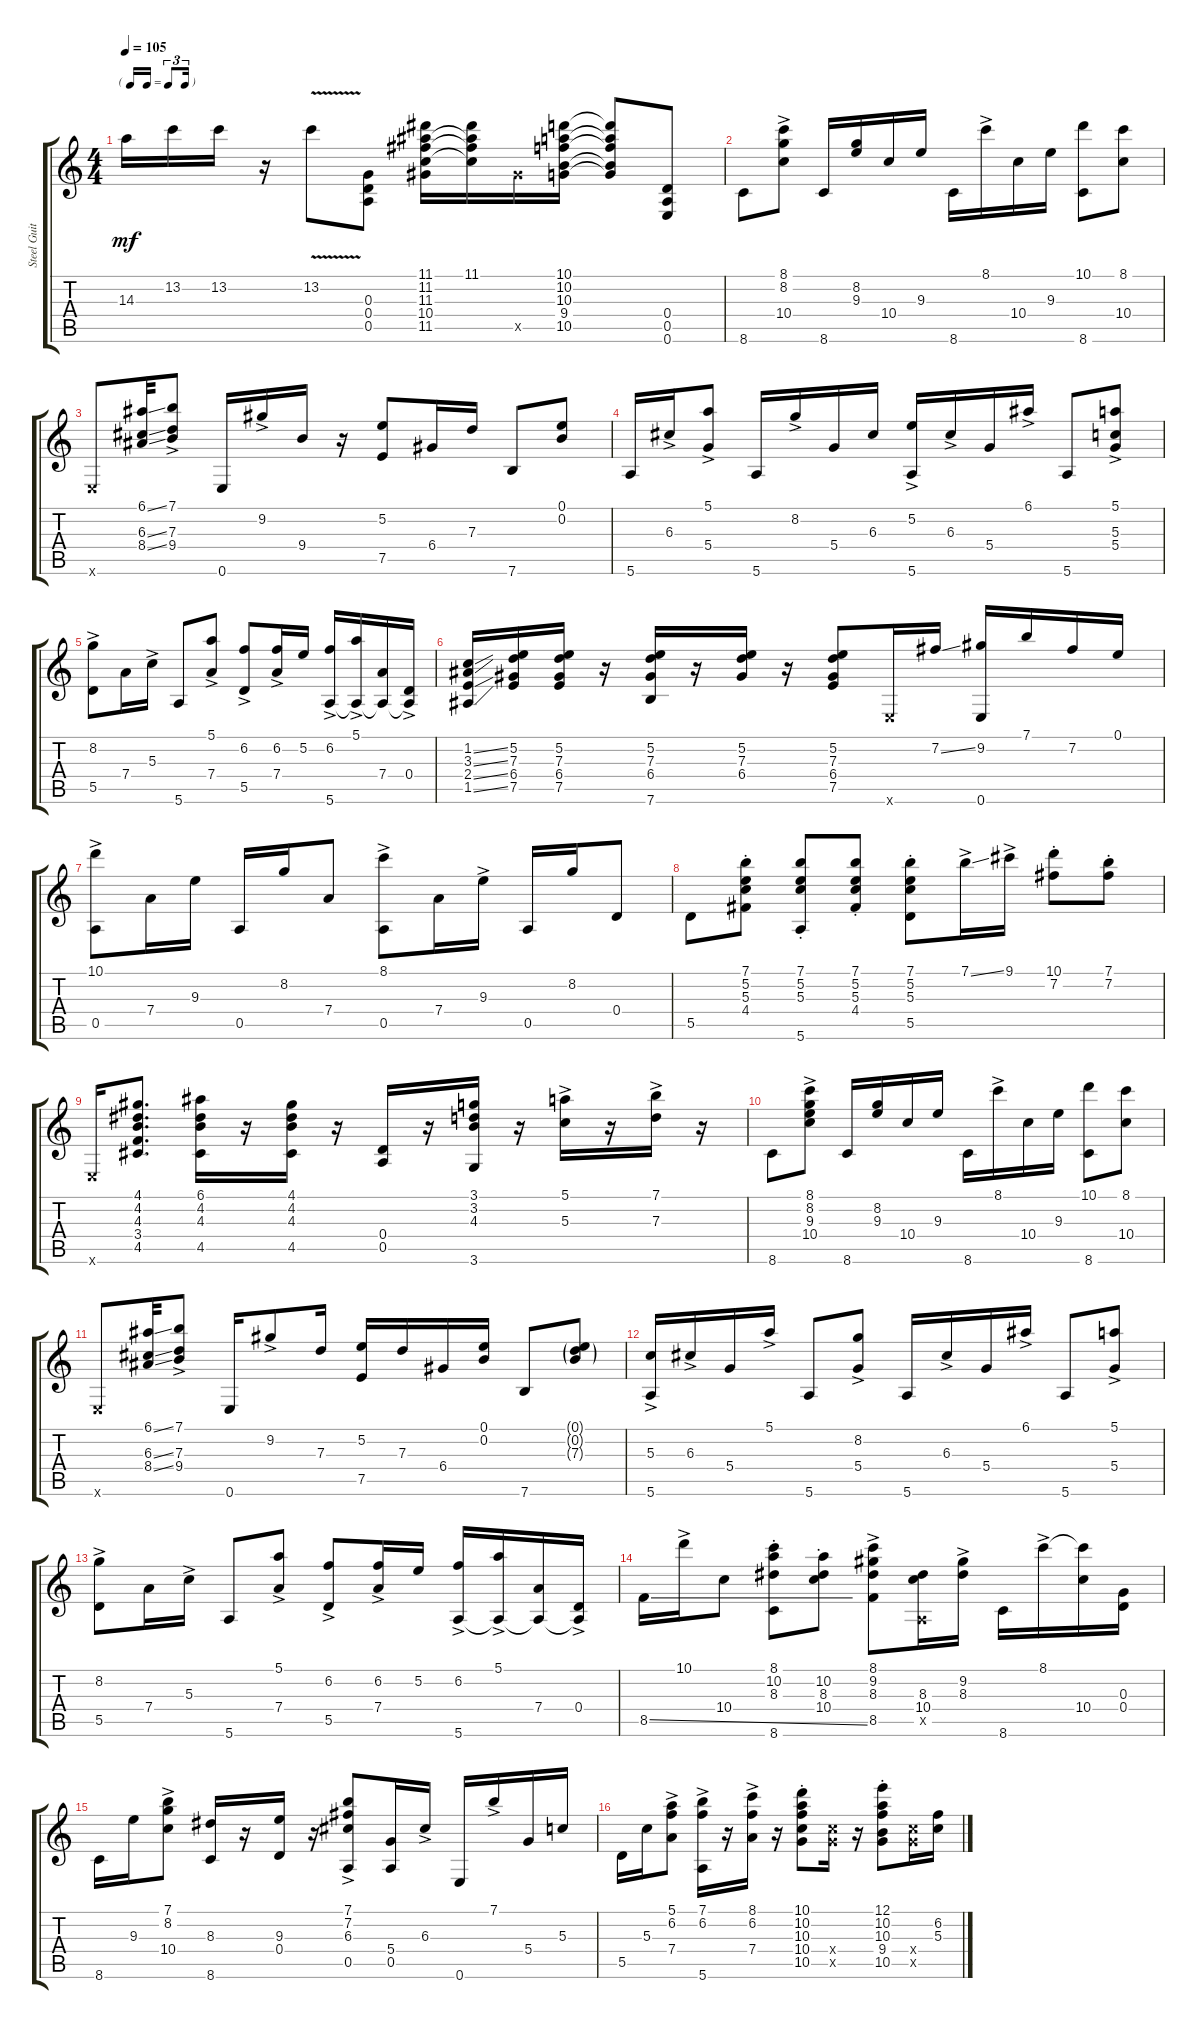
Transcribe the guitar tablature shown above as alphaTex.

\track ("Steel Guitar" "Steel Guit") {instrument acousticguitarsteel}
\staff {score tabs}
\tuning (E4 B3 G3 D3 A2 E2) {hide}
\ts (4 4)
\tf triplet16th
\tempo 105
\clef g2
\ks c
14.3.16{dy mf} 13.2.16 13.2.16 r.16 13.2{v}.8 (0.3 0.4 0.5).8 (11.1 11.2 11.3 10.4 11.5).16 (11.1 11.2{t} 11.3{t} 10.4{t}).16 11.5{x}.16 (10.1 10.2 10.3 9.4 10.5).16 (10.1{t} 10.2{t} 10.3{t} 9.4{t} 10.5{t}).8 (0.4 0.5 0.6).8 |
8.6.8 (8.1{ac} 8.2 10.4).8 8.6.16 (8.2 9.3).16 10.4.16 9.3.16 8.6.16 8.1{ac}.16 10.4.16 9.3.16 (10.1 8.6).8 (8.1 10.4).8 |
0.6{x}.8 (6.1{ss} 6.3{ss} 8.4{ss}).32 (7.1{ac} 7.3 9.4).8 0.6.16 9.2{ac}.16 9.4.16 r.16 (5.2 7.5).8 6.4.16 7.3.16 7.6.8 (0.1 0.2).8 |
5.6.16 6.3{ac}.16 (5.1{ac} 5.4).8 5.6.16 8.2{ac}.16 5.4.16 6.3.16 (5.2{ac} 5.6).16 6.3{ac}.16 5.4.16 6.1{ac}.16 5.6.8 (5.1{ac} 5.3 5.4).8 |
(8.2{ac} 5.5).8 7.4.16 5.3{ac}.16 5.6.8 (5.1{ac} 7.4).8 (6.2{ac} 5.5).8 (6.2{ac} 7.4).16 5.2.16 (6.2{ac} 5.6).16 (5.1{ac} 5.6{t}).16 (7.4 5.6{t}).16 (0.4{ac} 5.6{t}).16 |
(1.2{ss} 3.3{ss} 2.4{ss} 1.5{ss}).16 (5.2 7.3 6.4 7.5).16 (5.2 7.3 6.4 7.5).16 r.16 (5.2 7.3 6.4 7.6).16 r.16 (5.2 7.3 6.4).16 r.16 (5.2 7.3 6.4 7.5).8 0.6{x}.16 7.2{ss}.16 (9.2 0.6).16 7.1.16 7.2.16 0.1.16 |
(10.1{ac} 0.5).8 7.4.16 9.3.16 0.5.16 8.2.16 7.4.8 (8.1{ac} 0.5).8 7.4.16 9.3{ac}.16 0.5.16 8.2.16 0.4.8 |
5.5.8 (7.1{st} 5.2{st} 5.3{st} 4.4).8 (7.1{st} 5.2{st} 5.3{st} 5.6).8 (7.1{st} 5.2{st} 5.3{st} 4.4).8 (7.1{st} 5.2{st} 5.3{st} 5.5).8 7.1{ss ac}.16 9.1{ac}.16 (10.1 7.2{st}).8 (7.1 7.2{st}).8 |
0.6{x}.16 (4.1 4.2 4.3 3.4 4.5).8{d} (6.1 4.2 4.3 4.5).16 r.16 (4.1 4.2 4.3 4.5).16 r.16 (0.4 0.5).16 r.16 (3.1 3.2 4.3 3.6).16 r.16 (5.1{ac} 5.3).16 r.16 (7.1{ac} 7.3).16 r.16 |
8.6.8 (8.1{ac} 8.2 9.3 10.4).8 8.6.16 (8.2 9.3).16 10.4.16 9.3.16 8.6.16 8.1{ac}.16 10.4.16 9.3.16 (10.1 8.6).8 (8.1 10.4).8 |
0.6{x}.8 (6.1{ss} 6.3{ss} 8.4{ss}).32 (7.1{ac} 7.3 9.4).8 0.6.16 9.2{ac}.8 7.3.16 (5.2 7.5).16 7.3.16 6.4.16 (0.1 0.2).16 7.6.8 (0.1{g} 0.2{g} 7.3{g}).8 |
(5.3{ac} 5.6).16 6.3{ac}.16 5.4.16 5.1{ac}.16 5.6.8 (8.2{ac} 5.4).8 5.6.16 6.3{ac}.16 5.4.16 6.1{ac}.16 5.6.8 (5.1{ac} 5.4).8 |
(8.2{ac} 5.5).8 7.4.16 5.3{ac}.16 5.6.8 (5.1{ac} 7.4).8 (6.2{ac} 5.5).8 (6.2{ac} 7.4).16 5.2.16 (6.2{ac} 5.6).16 (5.1{ac} 5.6{t}).16 (7.4 5.6{t}).16 (0.4{ac} 5.6{t}).16 |
8.5{ss}.16 10.1{ac}.16 10.4.8 (8.1 10.2{st} 8.3{st} 8.6{st}).8 (10.2{st} 8.3{st} 10.4{st}).8 (8.1{ac} 9.2 8.3 8.5).8 (8.3 10.4 0.5{x}).16 (9.2{ac} 8.3).16 8.6.16 8.1{ac}.16 (8.1{t} 10.4).16 (0.3 0.4).16 |
8.6.16 9.3.16 (7.1{ac} 8.2 10.4).8 (8.3 8.6).16 r.16 (9.3 0.4).16 r.16 (7.1{ac} 7.2 6.3 0.5).8 (5.4 0.5).16 6.3{ac}.16 0.6.16 7.1{ac}.16 5.4.16 5.3.16 |
5.5.16 5.3.16 (5.1{ac} 6.2 7.4).8 (7.1{ac} 6.2 5.6).16 r.16 (8.1{ac} 6.2 7.4).16 r.16 (10.1 10.2{st} 10.3{st} 10.4{st} 10.5{st}).8 (10.4{x} 10.5{x}).16 r.16 (12.1 10.2{st} 10.3 9.4{st} 10.5{st}).8 (10.4{x} 10.5{x}).16 (6.2 5.3).16
